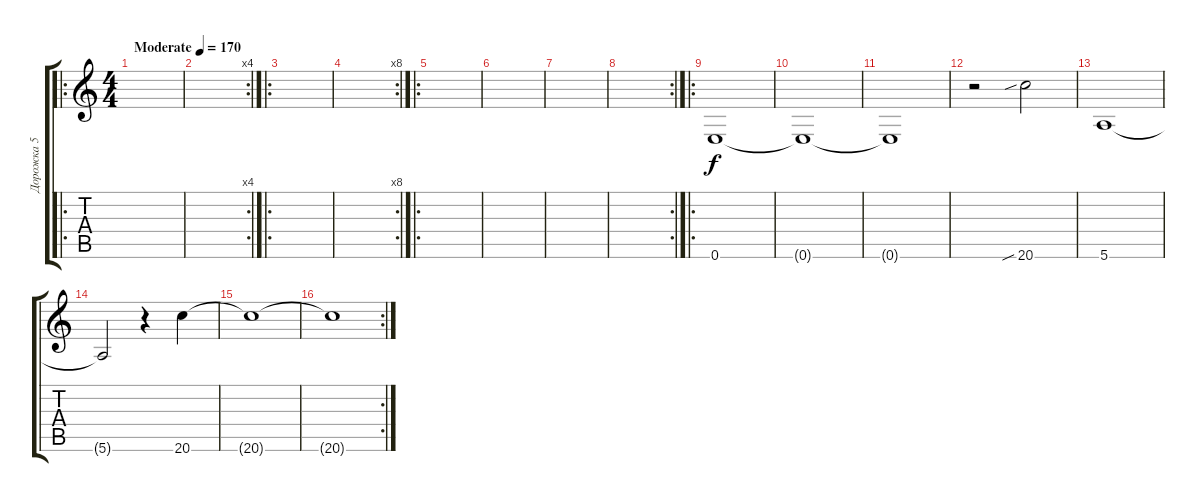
\track ("Дорожка 5" "Дорожка 5") {instrument distortionguitar}
\staff {score tabs}
\tuning (E4 B3 G3 D3 A2 E2) {hide}
\ro
\ts (4 4)
\tempo (170 "Moderate")
\clef g2
\ks c
|
\rc 4
|
\ro
|
\rc 8
|
\ro
|
|
|
\rc 2
|
\ro
0.6.1 |
0.6{t}.1 |
0.6{t}.1 |
r.2 20.6{sib}.2 |
5.6.1 |
5.6{t}.2 r.4 20.6.4 |
20.6{t}.1 |
\rc 2
20.6{t}.1
